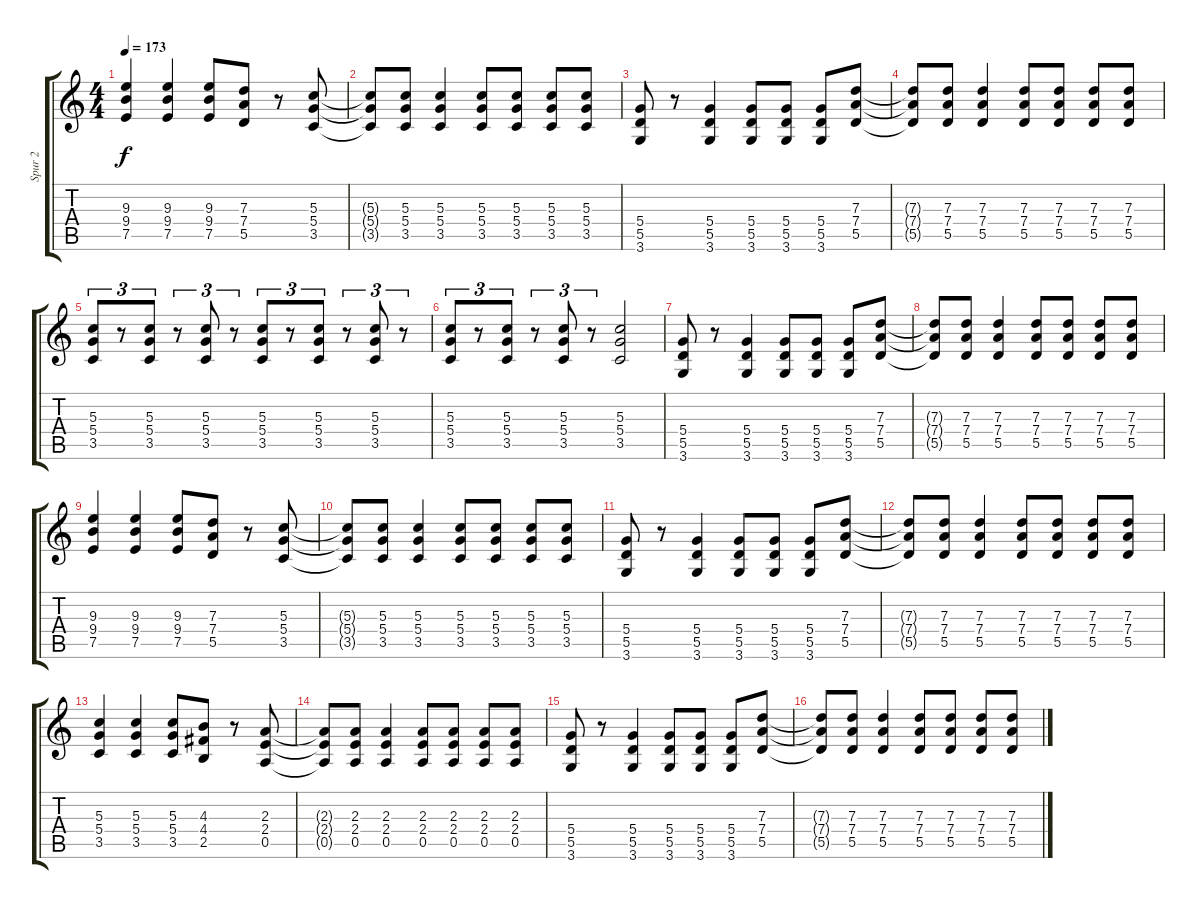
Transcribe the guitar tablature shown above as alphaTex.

\track ("Spur 2" "Spur 2") {instrument distortionguitar}
\staff {score tabs}
\tuning (E4 B3 G3 D3 A2 E2) {hide}
\ts (4 4)
\tempo 173
\clef g2
\ks c
(9.3 9.4 7.5).4{dy f} (9.3 9.4 7.5).4 (9.3 9.4 7.5).8 (7.3 7.4 5.5).8 r.8 (5.3 5.4 3.5).8 |
(5.3{t} 5.4{t} 3.5{t}).8 (5.3 5.4 3.5).8 (5.3 5.4 3.5).4 (5.3 5.4 3.5).8 (5.3 5.4 3.5).8 (5.3 5.4 3.5).8 (5.3 5.4 3.5).8 |
(5.4 5.5 3.6).8 r.8 (5.4 5.5 3.6).4 (5.4 5.5 3.6).8 (5.4 5.5 3.6).8 (5.4 5.5 3.6).8 (7.3 7.4 5.5).8 |
(7.3{t} 7.4{t} 5.5{t}).8 (7.3 7.4 5.5).8 (7.3 7.4 5.5).4 (7.3 7.4 5.5).8 (7.3 7.4 5.5).8 (7.3 7.4 5.5).8 (7.3 7.4 5.5).8 |
(5.3 5.4 3.5).8{tu (3 2)} r.8{tu (3 2)} (5.3 5.4 3.5).8{tu (3 2)} r.8{tu (3 2)} (5.3 5.4 3.5).8{tu (3 2)} r.8{tu (3 2)} (5.3 5.4 3.5).8{tu (3 2)} r.8{tu (3 2)} (5.3 5.4 3.5).8{tu (3 2)} r.8{tu (3 2)} (5.3 5.4 3.5).8{tu (3 2)} r.8{tu (3 2)} |
(5.3 5.4 3.5).8{tu (3 2)} r.8{tu (3 2)} (5.3 5.4 3.5).8{tu (3 2)} r.8{tu (3 2)} (5.3 5.4 3.5).8{tu (3 2)} r.8{tu (3 2)} (5.3 5.4 3.5).2 |
(5.4 5.5 3.6).8 r.8 (5.4 5.5 3.6).4 (5.4 5.5 3.6).8 (5.4 5.5 3.6).8 (5.4 5.5 3.6).8 (7.3 7.4 5.5).8 |
(7.3{t} 7.4{t} 5.5{t}).8 (7.3 7.4 5.5).8 (7.3 7.4 5.5).4 (7.3 7.4 5.5).8 (7.3 7.4 5.5).8 (7.3 7.4 5.5).8 (7.3 7.4 5.5).8 |
(9.3 9.4 7.5).4 (9.3 9.4 7.5).4 (9.3 9.4 7.5).8 (7.3 7.4 5.5).8 r.8 (5.3 5.4 3.5).8 |
(5.3{t} 5.4{t} 3.5{t}).8 (5.3 5.4 3.5).8 (5.3 5.4 3.5).4 (5.3 5.4 3.5).8 (5.3 5.4 3.5).8 (5.3 5.4 3.5).8 (5.3 5.4 3.5).8 |
(5.4 5.5 3.6).8 r.8 (5.4 5.5 3.6).4 (5.4 5.5 3.6).8 (5.4 5.5 3.6).8 (5.4 5.5 3.6).8 (7.3 7.4 5.5).8 |
(7.3{t} 7.4{t} 5.5{t}).8 (7.3 7.4 5.5).8 (7.3 7.4 5.5).4 (7.3 7.4 5.5).8 (7.3 7.4 5.5).8 (7.3 7.4 5.5).8 (7.3 7.4 5.5).8 |
(5.3 5.4 3.5).4 (5.3 5.4 3.5).4 (5.3 5.4 3.5).8 (4.3 4.4 2.5).8 r.8 (2.3 2.4 0.5).8 |
(2.3{t} 2.4{t} 0.5{t}).8 (2.3 2.4 0.5).8 (2.3 2.4 0.5).4 (2.3 2.4 0.5).8 (2.3 2.4 0.5).8 (2.3 2.4 0.5).8 (2.3 2.4 0.5).8 |
(5.4 5.5 3.6).8 r.8 (5.4 5.5 3.6).4 (5.4 5.5 3.6).8 (5.4 5.5 3.6).8 (5.4 5.5 3.6).8 (7.3 7.4 5.5).8 |
(7.3{t} 7.4{t} 5.5{t}).8 (7.3 7.4 5.5).8 (7.3 7.4 5.5).4 (7.3 7.4 5.5).8 (7.3 7.4 5.5).8 (7.3 7.4 5.5).8 (7.3 7.4 5.5).8
